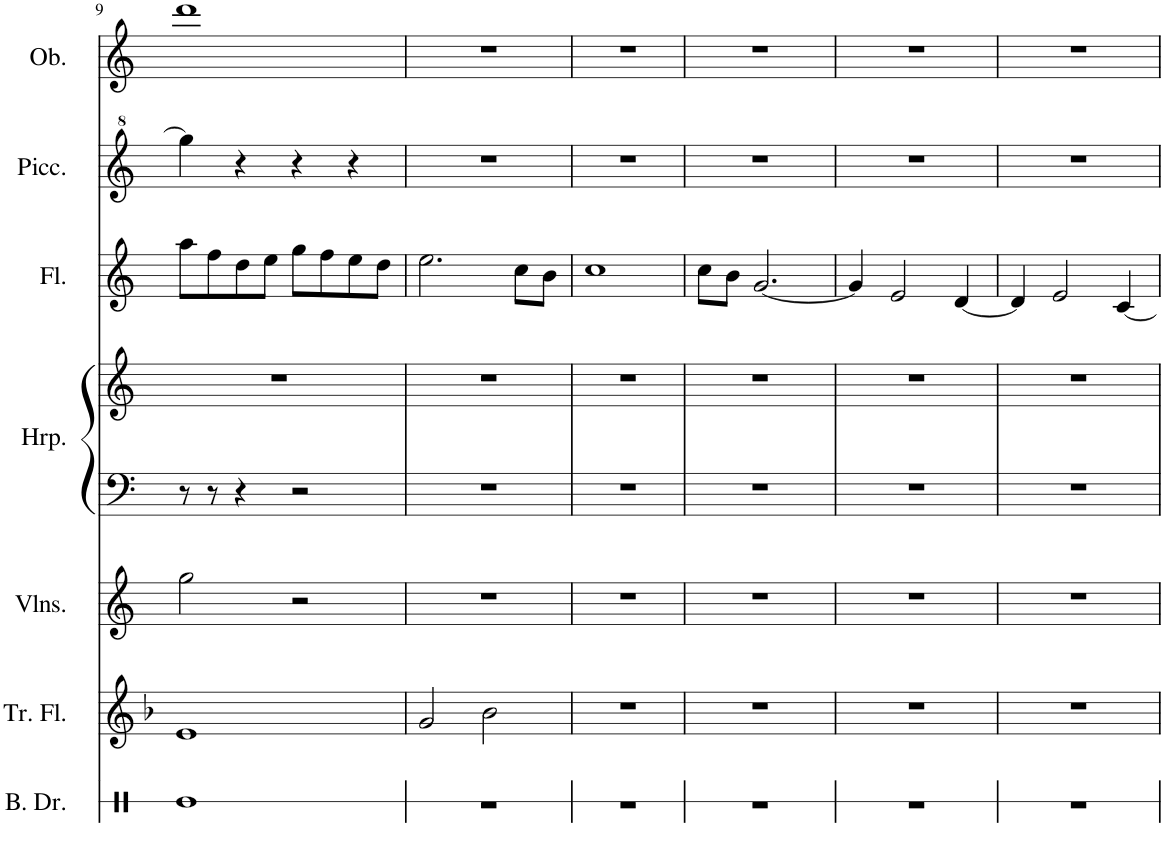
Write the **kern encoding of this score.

**kern	**kern	**kern	**kern	**kern	**kern	**kern	**kern
*part7	*part6	*part5	*part4	*part4	*part3	*part2	*part1
*staff8	*staff7	*staff6	*staff5	*staff4	*staff3	*staff2	*staff1
*I"Bass Drum	*I"Treble Flute	*I"Violins	*I"Harp	*	*I"Flute	*I"Piccolo	*I"Oboe
*I'B. Dr.	*I'Tr. Fl.	*I'Vlns.	*I'Hrp.	*	*I'Fl.	*I'Picc.	*I'Ob.
!!LO:PB:g=z
*clefX	*clefG2	*clefG2	*clefF4	*clefG2	*clefG2	*clefG^2	*clefG2
*	*Trd-4c-7	*	*	*	*	*Trd-7c-12	*
*k[]	*k[b-]	*k[]	*k[]	*k[]	*k[]	*k[]	*k[]
*M4/4	*M4/4	*M4/4	*M4/4	*M4/4	*M4/4	*M4/4	*M4/4
=9	=9	=9	=9	=9	=9	=9	=9
1Re	1e	2gg\	8r	1r	8aa\L	4ggg\]	1ddd
.	.	.	8r	.	8ff\	.	.
.	.	.	4r	.	8dd\	4r	.
.	.	.	.	.	8ee\J	.	.
.	.	2r	2r	.	8gg\L	4r	.
.	.	.	.	.	8ff\	.	.
.	.	.	.	.	8ee\	4r	.
.	.	.	.	.	8dd\J	.	.
=10	=10	=10	=10	=10	=10	=10	=10
1r	2g/	1r	1r	1r	2.ee\	1r	1r
.	2b-\	.	.	.	.	.	.
.	.	.	.	.	8cc\L	.	.
.	.	.	.	.	8b\J	.	.
=11	=11	=11	=11	=11	=11	=11	=11
1r	1r	1r	1r	1r	1cc	1r	1r
=12	=12	=12	=12	=12	=12	=12	=12
1r	1r	1r	1r	1r	8cc\L	1r	1r
.	.	.	.	.	8b\J	.	.
.	.	.	.	.	[2.g/	.	.
=13	=13	=13	=13	=13	=13	=13	=13
1r	1r	1r	1r	1r	4g/]	1r	1r
.	.	.	.	.	2e/	.	.
.	.	.	.	.	[4d/	.	.
=14	=14	=14	=14	=14	=14	=14	=14
1r	1r	1r	1r	1r	4d/]	1r	1r
.	.	.	.	.	2e/	.	.
.	.	.	.	.	[4c/	.	.
=	=	=	=	=	=	=	=
*-	*-	*-	*-	*-	*-	*-	*-
